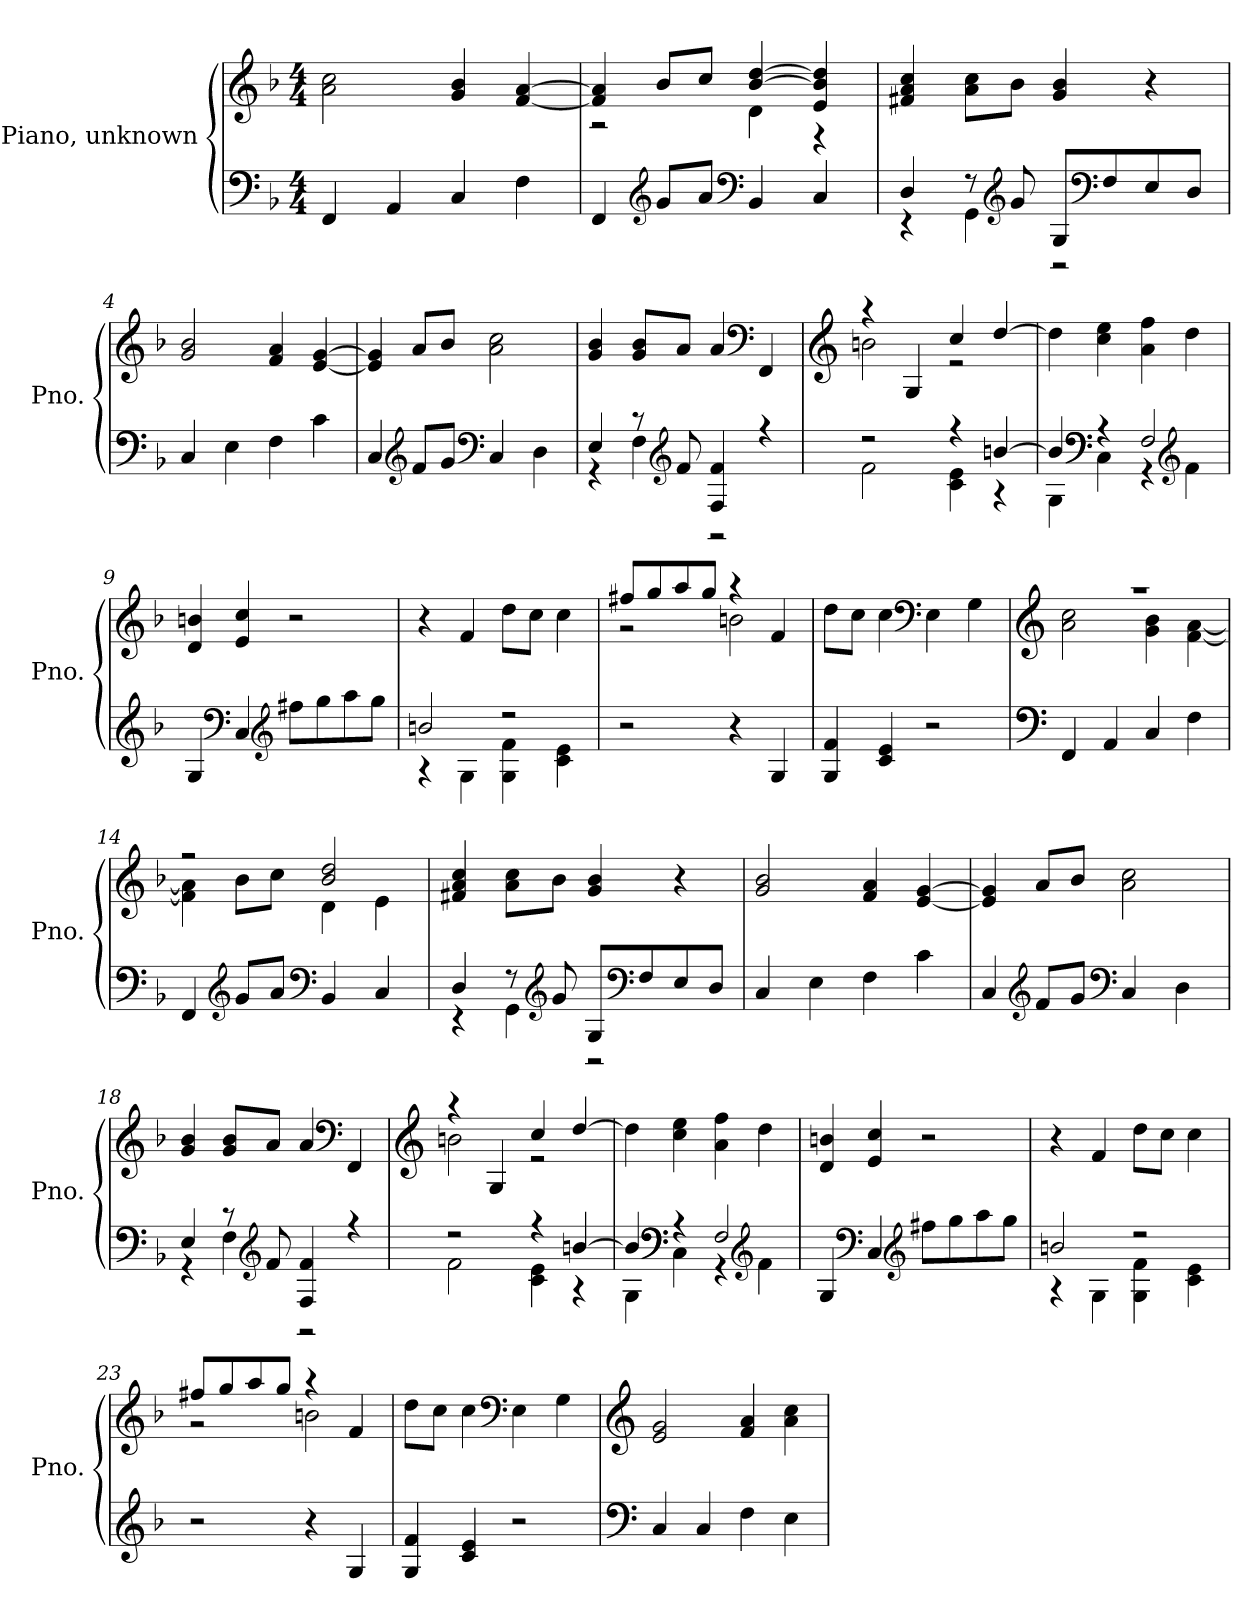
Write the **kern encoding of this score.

**kern	**kern
*part1	*part1
*staff2	*staff1
*I"Piano, unknown	*
*I'Pno.	*
*clefF4	*clefG2
*k[b-]	*k[b-]
*M4/4	*M4/4
*MM120	*MM120
=1	=1
4FF/	2a\ 2cc\
4AA/	.
4C/	4g/ 4b-/
4F\	[4f/ [4a/
=2	=2
*	*^
4FF/	4f/] 4a/]	2r
*clefG2	*	*
8g/L	8b-/L	.
8a/J	8cc/J	.
*clefF4	*	*
4BB-/	[4b-/ [4dd/	4d\
4C/	4e/ 4b-/] 4dd/]	4r
*	*v	*v
=3	=3
*^	*
4D/	4r	4f#X/ 4a/ 4cc/
8r	4GG\	8a\ 8cc\L
*clefG2	*	*
8g/	.	8b-\J
8G/L	2r	4g/ 4b-/
*clefF4	*	*
8F/	.	.
8E/	.	4r
8D/J	.	.
*v	*v	*
=4	=4
4C/	2g/ 2b-/
4E\	.
4F\	4f/ 4a/
4c\	[4e/ [4g/
=5	=5
4C/	4e/] 4g/]
*clefG2	*
8f/L	8a/L
8g/J	8b-/J
*clefF4	*
4C/	2a\ 2cc\
4D\	.
!!LO:LB:g=z
=6	=6
*^	*
4E/	4r	4g/ 4b-/
8r	4F\	8g/ 8b-/L
*clefG2	*	*
8f/	.	8a/J
4F/ 4f/	2r	4a/
*	*	*clefF4
4r	.	4FF/
=7	=7	=7
*	*	*clefG2
*	*	*^
2r	2f\	4r	2bn\
.	.	4G/	.
4r	4c\ 4e\	4cc/	2r
[4bn/	4r	[4dd/	.
*	*	*v	*v
=8	=8	=8
4b/]	4G\	4dd\]
*clefF4	*	*
4r	4C\	4cc\ 4ee\
2F/	4r	4a\ 4ff\
*clefG2	*	*
.	4f\	4dd\
*v	*v	*
=9	=9
4G/	4d/ 4bn/
*clefF4	*
4C/	4e/ 4cc/
*clefG2	*
8ff#X\L	2r
8gg\	.
8aa\	.
8gg\J	.
=10	=10
*^	*
2bn/	4r	4r
.	4G\	4f/
2r	4G\ 4f\	8dd\L
.	.	8cc\J
.	4c\ 4e\	4cc\
*v	*v	*
!!LO:LB:g=z
=11	=11
*	*^
2r	8ff#X/L	2r
.	8gg/	.
.	8aa/	.
.	8gg/J	.
4r	4r	2bn\
4G/	4f/	.
*	*v	*v
=12	=12
4G/ 4f/	8dd\L
.	8cc\J
4c/ 4e/	4cc\
*	*clefF4
2r	4E\
.	4G\
=13	=13
*clefF4	*clefG2
*	*^
4FF/	1r	2a\ 2cc\
4AA/	.	.
4C/	.	4g\ 4b-\
4F\	.	[4f\ [4a\
=14	=14	=14
4FF/	2r	4f\] 4a\]
*clefG2	*	*
8g/L	.	8b-\L
8a/J	.	8cc\J
*clefF4	*	*
4BB-/	2b-/ 2dd/	4d\
4C/	.	4e\
*	*v	*v
=15	=15
*^	*
4D/	4r	4f#X/ 4a/ 4cc/
8r	4GG\	8a\ 8cc\L
*clefG2	*	*
8g/	.	8b-\J
8G/L	2r	4g/ 4b-/
*clefF4	*	*
8F/	.	.
8E/	.	4r
8D/J	.	.
*v	*v	*
!!LO:LB:g=z
=16	=16
4C/	2g/ 2b-/
4E\	.
4F\	4f/ 4a/
4c\	[4e/ [4g/
=17	=17
4C/	4e/] 4g/]
*clefG2	*
8f/L	8a/L
8g/J	8b-/J
*clefF4	*
4C/	2a\ 2cc\
4D\	.
=18	=18
*^	*
4E/	4r	4g/ 4b-/
8r	4F\	8g/ 8b-/L
*clefG2	*	*
8f/	.	8a/J
4F/ 4f/	2r	4a/
*	*	*clefF4
4r	.	4FF/
=19	=19	=19
*	*	*clefG2
*	*	*^
2r	2f\	4r	2bn\
.	.	4G/	.
4r	4c\ 4e\	4cc/	2r
[4bn/	4r	[4dd/	.
*	*	*v	*v
=20	=20	=20
4b/]	4G\	4dd\]
*clefF4	*	*
4r	4C\	4cc\ 4ee\
2F/	4r	4a\ 4ff\
*clefG2	*	*
.	4f\	4dd\
*v	*v	*
!!LO:LB:g=z
=21	=21
4G/	4d/ 4bn/
*clefF4	*
4C/	4e/ 4cc/
*clefG2	*
8ff#X\L	2r
8gg\	.
8aa\	.
8gg\J	.
=22	=22
*^	*
2bn/	4r	4r
.	4G\	4f/
2r	4G\ 4f\	8dd\L
.	.	8cc\J
.	4c\ 4e\	4cc\
*v	*v	*
=23	=23
*	*^
2r	8ff#X/L	2r
.	8gg/	.
.	8aa/	.
.	8gg/J	.
4r	4r	2bn\
4G/	4f/	.
*	*v	*v
=24	=24
4G/ 4f/	8dd\L
.	8cc\J
4c/ 4e/	4cc\
*	*clefF4
2r	4E\
.	4G\
=25	=25
*clefF4	*clefG2
4C/	2e/ 2g/
4C/	.
4F\	4f/ 4a/
4E\	4a\ 4cc\
=	=
*-	*-
